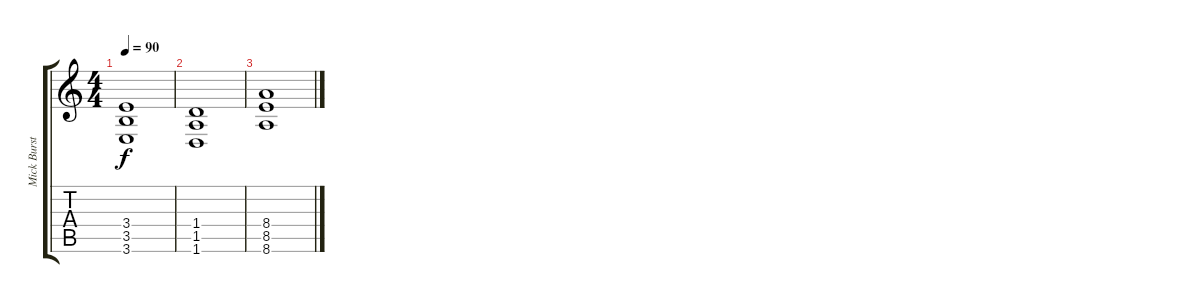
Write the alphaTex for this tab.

\track ("Mick Burston" "Mick Burst") {instrument overdrivenguitar}
\staff {score tabs}
\tuning (Eb4 Bb3 Gb3 Db3 Ab2 Db2) {hide}
\ts (4 4)
\tempo 90
\clef g2
\ks c
(3.4 3.5 3.6).1{dy f} |
(1.4 1.5 1.6).1 |
(8.4 8.5 8.6).1
